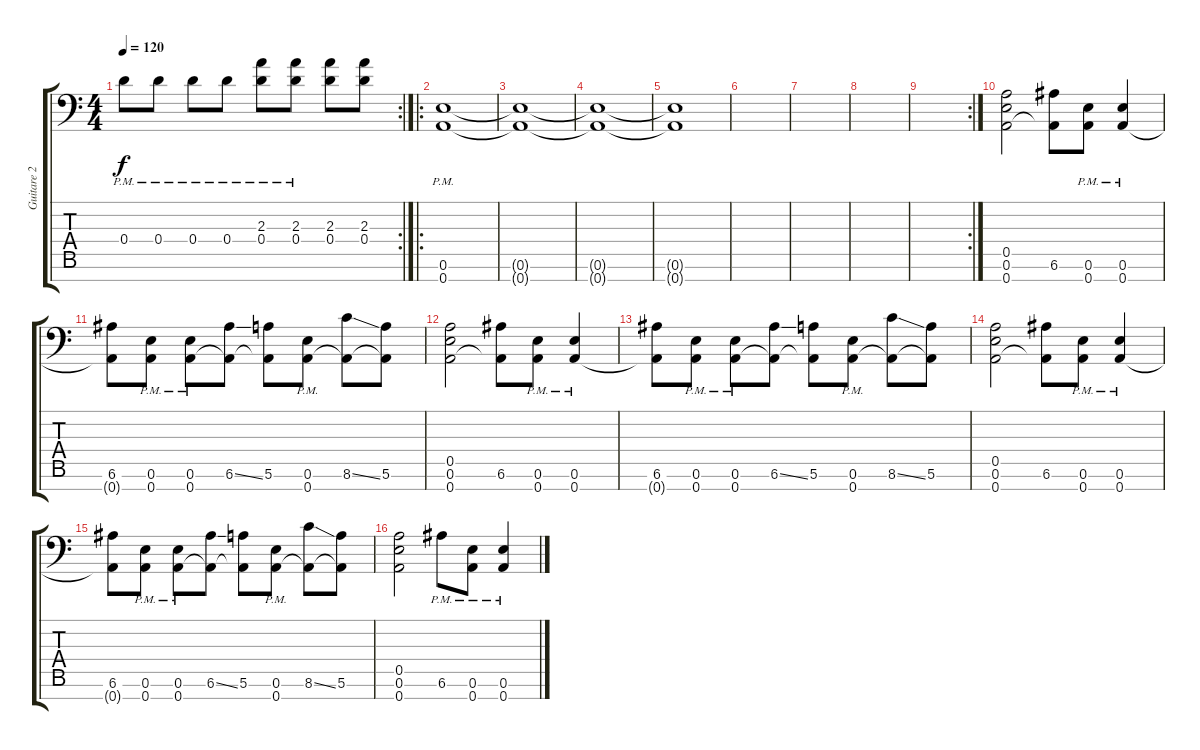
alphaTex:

\track ("Guitare 2" "Guitare 2") {instrument distortionguitar}
\staff {score tabs}
\tuning (E4 B3 G3 D3 A2 E2 A1) {hide}
\rc 2
\ts (4 4)
\tempo 120
\clef f4
\ks c
0.4{pm}.8{dy f} 0.4{pm}.8 0.4{pm}.8 0.4{pm}.8 (2.3{pm} 0.4{pm}).8 (2.3{pm} 0.4{pm}).8 (2.3 0.4).8 (2.3 0.4).8 |
\ro
(0.6{pm} 0.7{pm}).1{volume 0} |
(0.6{t} 0.7{t}).1 |
(0.6{t} 0.7{t}).1 |
(0.6{t} 0.7{t}).1 |
|
|
|
\rc 2
|
(0.5 0.6 0.7).2 (6.6 0.7{t}).8 (0.6{pm} 0.7{pm}).8 (0.6{pm} 0.7{pm}).4 |
(6.6 0.7{t}).8 (0.6{pm} 0.7{pm}).8 (0.6{pm} 0.7{pm}).8 (6.6{ss} 0.7{t}).8 (5.6 0.7{t}).8 (0.6{pm} 0.7{pm}).8 (8.6{ss} 0.7{t}).8 (5.6 0.7{t}).8 |
(0.5 0.6 0.7).2 (6.6 0.7{t}).8 (0.6{pm} 0.7{pm}).8 (0.6{pm} 0.7{pm}).4 |
(6.6 0.7{t}).8 (0.6{pm} 0.7{pm}).8 (0.6{pm} 0.7{pm}).8 (6.6{ss} 0.7{t}).8 (5.6 0.7{t}).8 (0.6{pm} 0.7{pm}).8 (8.6{ss} 0.7{t}).8 (5.6 0.7{t}).8 |
(0.5 0.6 0.7).2 (6.6 0.7{t}).8 (0.6{pm} 0.7{pm}).8 (0.6{pm} 0.7{pm}).4 |
(6.6 0.7{t}).8 (0.6{pm} 0.7{pm}).8 (0.6{pm} 0.7{pm}).8 (6.6{ss} 0.7{t}).8 (5.6 0.7{t}).8 (0.6{pm} 0.7{pm}).8 (8.6{ss} 0.7{t}).8 (5.6 0.7{t}).8 |
(0.5 0.6 0.7).2 6.6{pm}.8 (0.6{pm} 0.7{pm}).8 (0.6{pm} 0.7{pm}).4
